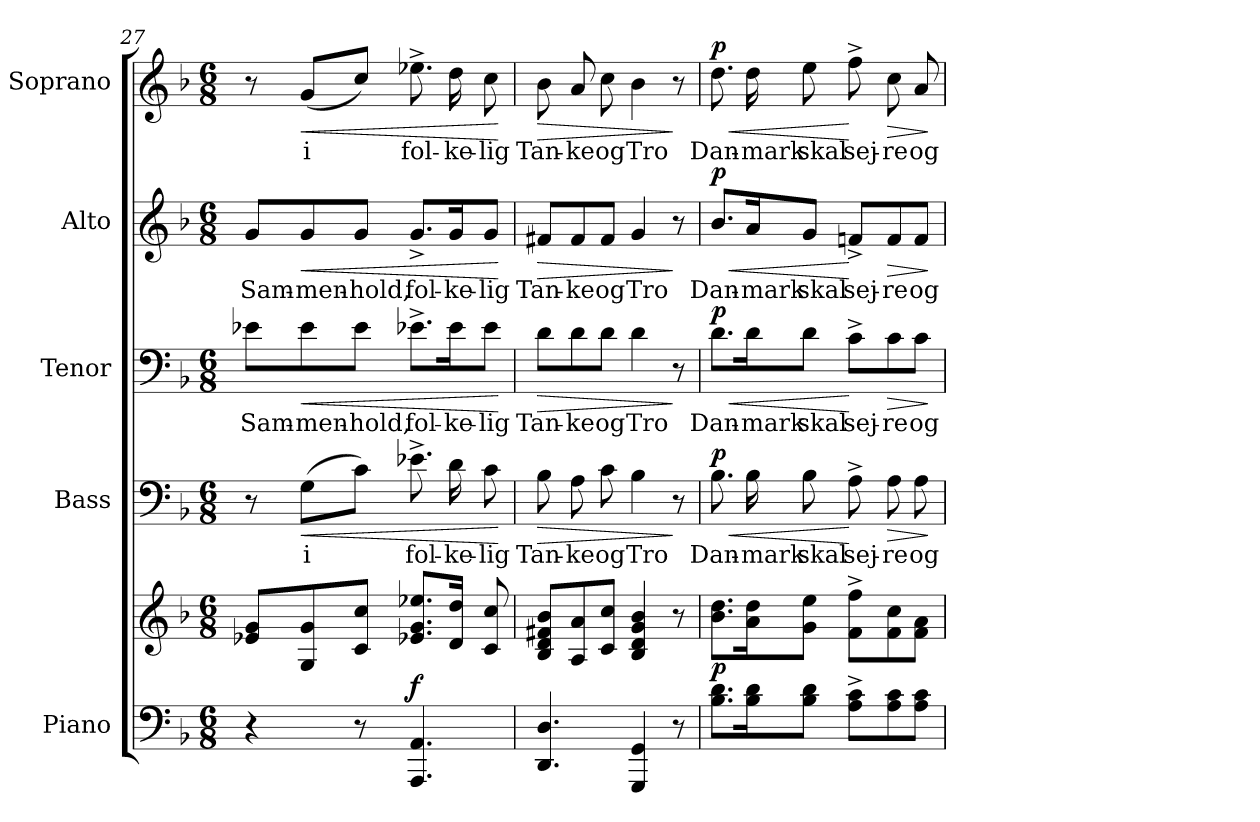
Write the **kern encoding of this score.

**kern	**kern	**dynam	**kern	**text	**dynam	**kern	**text	**dynam	**kern	**text	**dynam	**kern	**text	**dynam
*part5	*part5	*part5	*part4	*part4	*part4	*part3	*part3	*part3	*part2	*part2	*part2	*part1	*part1	*part1
*staff6	*staff5	*staff5/6	*staff4	*staff4	*staff4	*staff3	*staff3	*staff3	*staff2	*staff2	*staff2	*staff1	*staff1	*staff1
*I"Piano	*	*	*I"Bass	*	*	*I"Tenor	*	*	*I"Alto	*	*	*I"Soprano	*	*
*I'Pno	*	*	*	*	*	*	*	*	*	*	*	*	*	*
*clefF4	*clefG2	*	*clefF4	*	*	*clefF4	*	*	*clefG2	*	*	*clefG2	*	*
*k[b-]	*k[b-]	*	*k[b-]	*	*	*k[b-]	*	*	*k[b-]	*	*	*k[b-]	*	*
*M6/8	*M6/8	*	*M6/8	*	*	*M6/8	*	*	*M6/8	*	*	*M6/8	*	*
=27	=27	=27	=27	=27	=27	=27	=27	=27	=27	=27	=27	=27	=27	=27
!	!	!	!	!	!	!	!LO:LY:b	!	!	!LO:LY:b	!	!	!	!
4r	8e-X/ 8g/L	.	8r	.	.	8e-X\L	Sam-	.	8g/L	Sam-	.	8r	.	.
!	!	!	!	!LO:LY:b	!LO:HP:b	!	!LO:LY:b	!LO:HP:b	!	!LO:LY:b	!LO:HP:b	!	!LO:LY:b	!LO:HP:b
.	8G/ 8g/	.	(>8G\L	i	<	8e-\	-men-	<	8g/	-men-	<	(<8g/L	i	<
!	!	!	!	!	!	!	!LO:LY:b	!	!	!LO:LY:b	!	!	!	!
8r	8c/ 8cc/J	.	8c\J)	.	.	8e-\J	-hold,	.	8g/J	-hold,	.	8cc/J)	.	.
!	!	!LO:DY:a=2	!	!LO:LY:b	!	!	!LO:LY:b	!	!	!LO:LY:b	!	!	!LO:LY:b	!
4.AAA/ 4.AA/	8.e-X/ 8.g/ 8.ee-X/L	f	8.e-X^\	fol-	.	8.e-X^\L	fol-	.	8.g^/L	fol-	.	8.ee-X^\	fol-	.
!	!	!	!	!LO:LY:b	!	!	!LO:LY:b	!	!	!LO:LY:b	!	!	!LO:LY:b	!
.	16d/ 16dd/Jk	.	16d\	-ke-	.	16e-\K	-ke-	.	16g/K	-ke-	.	16dd\	-ke-	.
!	!	!	!	!LO:LY:b	!	!	!LO:LY:b	!	!	!LO:LY:b	!	!	!LO:LY:b	!
.	8c/ 8cc/	.	8c\	-lig	.	8e-\J	-lig	.	8g/J	-lig	.	8cc\	-lig	.
.	.	.	.	.	[	.	.	[	.	.	[	.	.	[
=28	=28	=28	=28	=28	=28	=28	=28	=28	=28	=28	=28	=28	=28	=28
!	!	!	!	!LO:LY:b	!LO:HP:b	!	!LO:LY:b	!LO:HP:b	!	!LO:LY:b	!LO:HP:b	!	!LO:LY:b	!LO:HP:b
4.DD/ 4.D/	8B-/ 8d/ 8f#X/ 8b-/L	.	8B-\	Tan-	>	8d\L	Tan-	>	8f#X/L	Tan-	>	8b-\	Tan-	>
!	!	!	!	!LO:LY:b	!	!	!LO:LY:b	!	!	!LO:LY:b	!	!	!LO:LY:b	!
.	8A/ 8a/	.	8A\	-ke	.	8d\	-ke	.	8f#/	-ke	.	8a/	-ke	.
!	!	!	!	!LO:LY:b	!	!	!LO:LY:b	!	!	!LO:LY:b	!	!	!LO:LY:b	!
.	8c/ 8cc/J	.	8c\	og	.	8d\J	og	.	8f#/J	og	.	8cc\	og	.
!	!	!	!	!LO:LY:b	!	!	!LO:LY:b	!	!	!LO:LY:b	!	!	!LO:LY:b	!
4GGG/ 4GG/	4B-/ 4d/ 4g/ 4b-/	.	4B-\	Tro	.	4d\	Tro	.	4g/	Tro	.	4b-\	Tro	.
8r	8r	.	8r	.	]	8r	.	]	8r	.	]	8r	.	]
=29	=29	=29	=29	=29	=29	=29	=29	=29	=29	=29	=29	=29	=29	=29
!	!	!LO:DY:a=2	!	!LO:LY:b	!LO:HP:b	!	!LO:LY:b	!LO:HP:b	!	!LO:LY:b	!LO:HP:b	!	!LO:LY:b	!LO:HP:b
!	!	!	!	!	!LO:DY:n=1:a	!	!	!LO:DY:n=1:a	!	!	!LO:DY:n=1:a	!	!	!LO:DY:n=1:a
8.B-\ 8.d\L	8.b-\ 8.dd\L	p	8.B-\	Dan-	< p	8.d\L	Dan-	< p	8.b-/L	Dan-	< p	8.dd\	Dan-	< p
!	!	!	!	!LO:LY:b	!	!	!LO:LY:b	!	!	!LO:LY:b	!	!	!LO:LY:b	!
16B-\ 16d\K	16a\ 16dd\K	.	16B-\	-mark	.	16d\K	-mark	.	16a/K	-mark	.	16dd\	-mark	.
!	!	!	!	!LO:LY:b	!	!	!LO:LY:b	!	!	!LO:LY:b	!	!	!LO:LY:b	!
8B-\ 8d\J	8g\ 8ee\J	.	8B-\	skal	.	8d\J	skal	.	8g/J	skal	.	8ee\	skal	.
!	!	!	!	!LO:LY:b	!	!	!LO:LY:b	!	!	!LO:LY:b	!	!	!LO:LY:b	!
8A\^ 8c\^L	8f\^ 8ff\^L	.	8A^\	sej-	[	8c^\L	sej-	[	8fn^/L	sej-	[	8ff^\	sej-	[
!	!	!	!	!LO:LY:b	!LO:HP:b	!	!LO:LY:b	!LO:HP:b	!	!LO:LY:b	!LO:HP:b	!	!LO:LY:b	!LO:HP:b
8A\ 8c\	8f\ 8cc\	.	8A\	-re	>	8c\	-re	>	8f/	-re	>	8cc\	-re	>
!	!	!	!	!LO:LY:b	!	!	!LO:LY:b	!	!	!LO:LY:b	!	!	!LO:LY:b	!
8A\ 8c\J	8f\ 8a\J	.	8A\	og	.	8c\J	og	.	8f/J	og	.	8a/	og	.
.	.	.	.	.	]	.	.	]	.	.	]	.	.	]
=	=	=	=	=	=	=	=	=	=	=	=	=	=	=
*-	*-	*-	*-	*-	*-	*-	*-	*-	*-	*-	*-	*-	*-	*-
